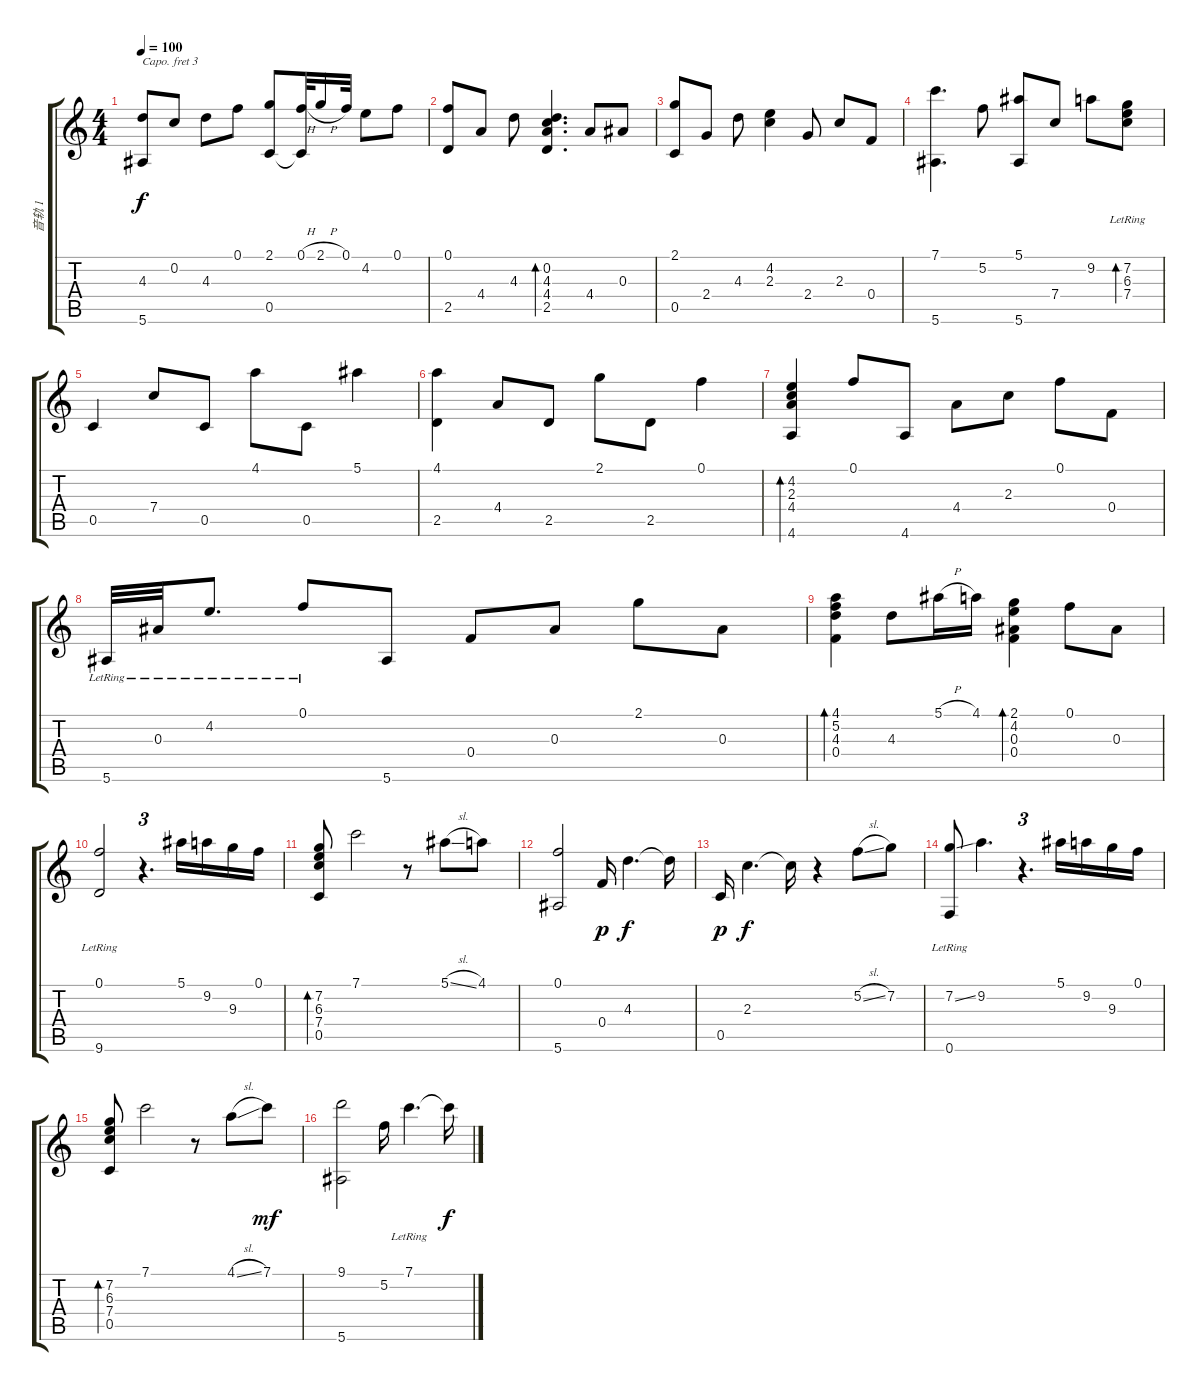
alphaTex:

\track ("音轨 1" "音轨 1") {instrument acousticguitarnylon}
\staff {score tabs}
\capo 3
\tuning (D4 A3 G3 D3 A2 D2) {hide}
\ts (4 4)
\tempo 100
\clef g2
\ks c
(4.3 5.6).8{dy f} 0.2.8 4.3.8 0.1.8 (2.1 0.5).8 (0.1{h} 0.5{t}).32 2.1{h}.16 0.1.32 4.2.8 0.1.8 |
(0.1 2.5).8 4.4.8 4.3.8 (0.2 4.3 4.4 2.5).4{d bd 240} 4.4.8 0.3.8 |
(2.1 0.5).8 2.4.8 4.3.8 (4.2 2.3).4 2.4.8 2.3.8 0.4.8 |
(7.1 5.6).4{d} 5.2.8 (5.1 5.6).8 7.4.8 9.2.8 (7.2{lr} 6.3 7.4).8{bd 480} |
0.5.4 7.4.8 0.5.8 4.1.8 0.5.8 5.1.4 |
(4.1 2.5).4 4.4.8 2.5.8 2.1.8 2.5.8 0.1.4 |
(4.2 2.3 4.4 4.6).4{bd 240} 0.1.8 4.6.8 4.4.8 2.3.8 0.1.8 0.4.8 |
5.6{lr}.32 0.3{lr}.32 4.2{lr}.8{d} 0.1{lr}.8 5.6.8 0.4.8 0.3.8 2.1.8 0.3.8 |
(4.1 5.2 4.3 0.4).4{bd 240} 4.3.8 5.1{h}.16 4.1.16 (2.1 4.2 0.3 0.4).4{bd 240} 0.1.8 0.3.8 |
(0.1{lr} 9.6).2 r.4{d tu (3 2)} 5.1.16 9.2.16 9.3.16 0.1.16 |
(7.2 6.3 7.4 0.5).8{bd 480} 7.1.2 r.8 5.1{sl}.8 4.1.8 |
(0.1 5.6).2 0.4.16{dy p} 4.3.4{d dy f} 4.3{t}.16 |
0.5.16{dy p} 2.3.4{d dy f} 2.3{t}.16 r.4 5.2{sl}.8 7.2.8 |
(7.2{ss} 0.6{lr}).8 9.2.4{d} r.4{d tu (3 2)} 5.1.16 9.2.16 9.3.16 0.1.16 |
(7.2 6.3 7.4 0.5).8{bd 480} 7.1.2 r.8 4.1{sl}.8 7.1.8{dy mf} |
(9.1 5.6).2 5.2.16 7.1{lr}.4{d} 7.1{t}.16{dy f}
